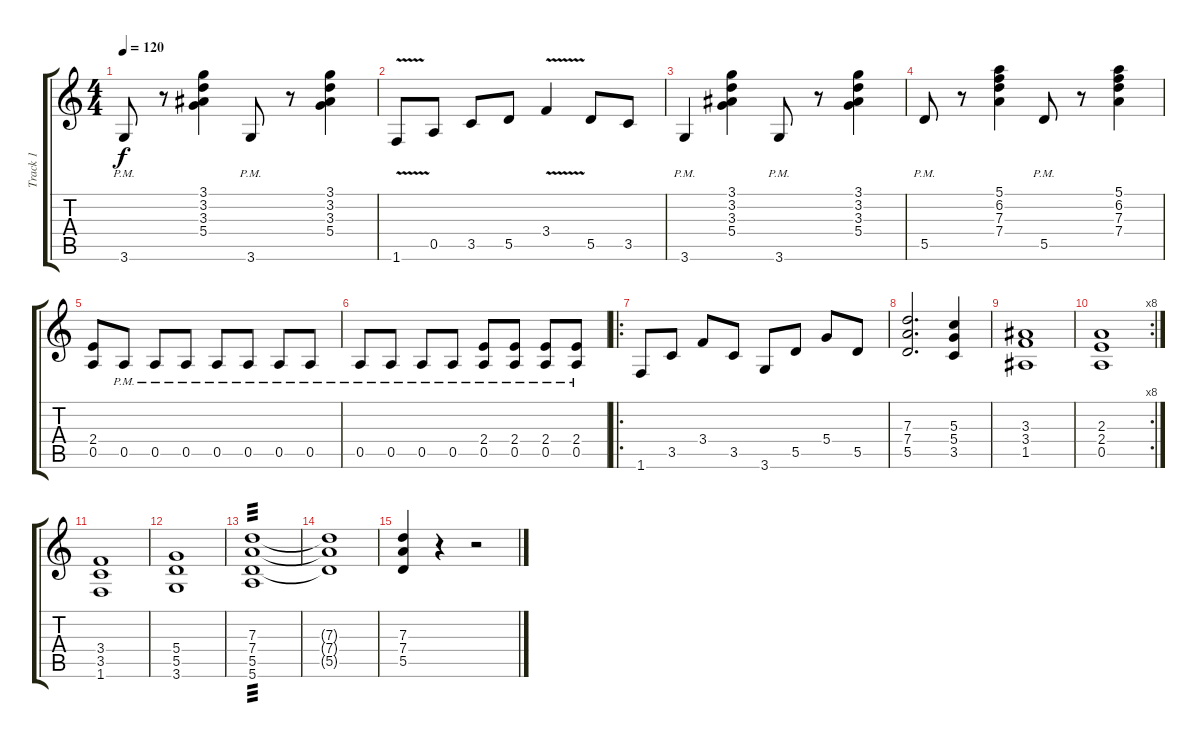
\track ("Track 1" "Track 1") {instrument overdrivenguitar}
\staff {score tabs}
\tuning (E4 B3 G3 D3 A2 E2) {hide}
\ts (4 4)
\tempo 120
\clef g2
\ks c
3.6{pm}.8{dy f} r.8 (3.1 3.2 3.3 5.4).4 3.6{pm}.8 r.8 (3.1 3.2 3.3 5.4).4 |
1.6{v}.8 0.5.8 3.5.8 5.5.8 3.4{v}.4 5.5.8 3.5.8 |
3.6{pm}.4 (3.1 3.2 3.3 5.4).4 3.6{pm}.8 r.8 (3.1 3.2 3.3 5.4).4 |
5.5{pm}.8 r.8 (5.1 6.2 7.3 7.4).4 5.5{pm}.8 r.8 (5.1 6.2 7.3 7.4).4 |
(2.4 0.5).8 0.5{pm}.8 0.5{pm}.8 0.5{pm}.8 0.5{pm}.8 0.5{pm}.8 0.5{pm}.8 0.5{pm}.8 |
0.5{pm}.8 0.5{pm}.8 0.5{pm}.8 0.5{pm}.8 (2.4{pm} 0.5{pm}).8 (2.4{pm} 0.5{pm}).8 (2.4{pm} 0.5{pm}).8 (2.4{pm} 0.5{pm}).8 |
\ro
1.6.8 3.5.8 3.4.8 3.5.8 3.6.8 5.5.8 5.4.8 5.5.8 |
(7.3 7.4 5.5).2{d} (5.3 5.4 3.5).4 |
(3.3 3.4 1.5).1 |
\rc 8
(2.3 2.4 0.5).1 |
(3.4 3.5 1.6).1 |
(5.4 5.5 3.6).1 |
(7.3 7.4 5.5 5.6).1{tp 3} |
(7.3{t} 7.4{t} 5.5{t}).1 |
(7.3 7.4 5.5).4 r.4 r.2
